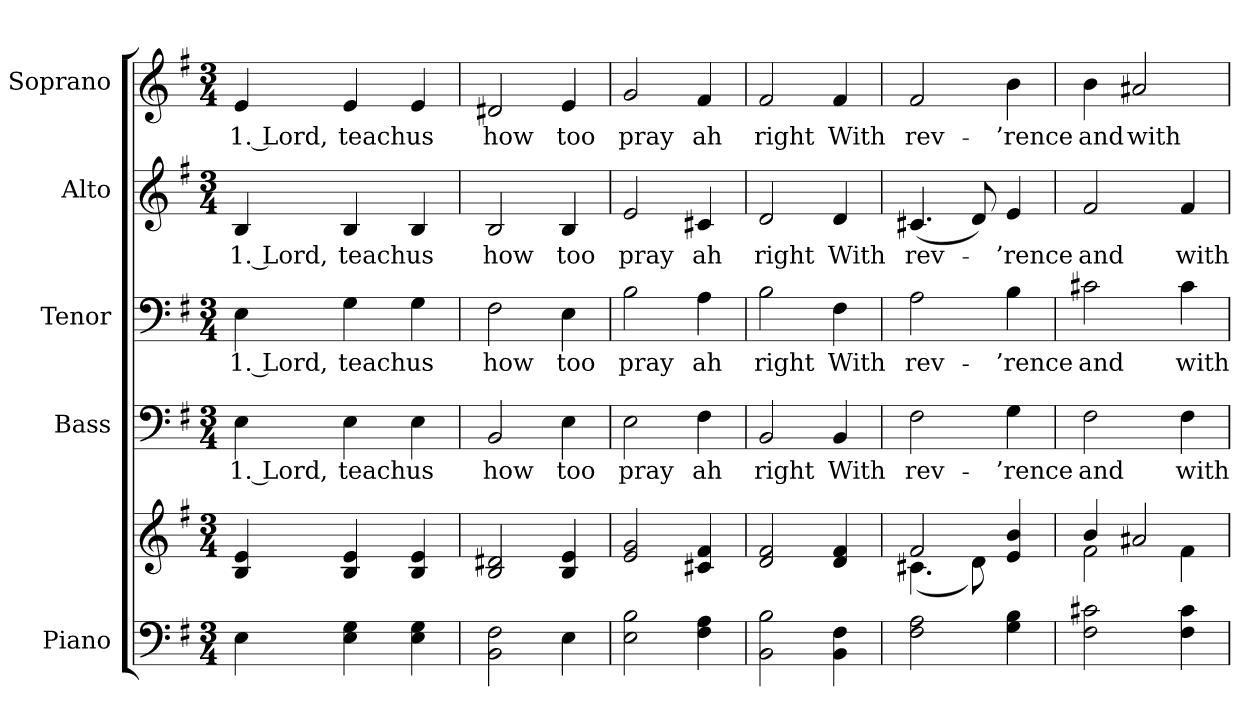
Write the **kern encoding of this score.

**kern	**kern	**kern	**text	**kern	**text	**kern	**text	**kern	**text
*part5	*part5	*part4	*part4	*part3	*part3	*part2	*part2	*part1	*part1
*staff6	*staff5	*staff4	*staff4	*staff3	*staff3	*staff2	*staff2	*staff1	*staff1
*I"Piano	*	*I"Bass	*	*I"Tenor	*	*I"Alto	*	*I"Soprano	*
*I'Pno.	*	*I'B.	*	*I'T.	*	*I'A.	*	*I'S.	*
!!LO:PB:g=z
*clefF4	*clefG2	*clefF4	*	*clefF4	*	*clefG2	*	*clefG2	*
*k[f#]	*k[f#]	*k[f#]	*	*k[f#]	*	*k[f#]	*	*k[f#]	*
*G:	*G:	*G:	*	*G:	*	*G:	*	*G:	*
*M3/4	*M3/4	*M3/4	*	*M3/4	*	*M3/4	*	*M3/4	*
*MM135	*MM135	*MM135	*	*MM135	*	*MM135	*	*MM135	*
=1	=1	=1	=1	=1	=1	=1	=1	=1	=1
!	!	!	!LO:LY:b:color=#000000	!	!	!	!	!	!
!	!	!	!	!	!LO:LY:b:color=#000000	!	!	!	!
!	!	!	!	!	!	!	!LO:LY:b:color=#000000	!	!
!	!	!	!	!	!	!	!	!	!LO:LY:b:color=#000000
4Ei\	4Bi/ 4ei	4Ei\	1. Lord,	4Ei\	1. Lord,	4Bi/	1. Lord,	4ei/	1. Lord,
!	!	!	!LO:LY:b:color=#000000	!	!	!	!	!	!
!	!	!	!	!	!LO:LY:b:color=#000000	!	!	!	!
!	!	!	!	!	!	!	!LO:LY:b:color=#000000	!	!
!	!	!	!	!	!	!	!	!	!LO:LY:b:color=#000000
4Ei\ 4Gi	4Bi/ 4ei	4Ei\	teach	4Gi\	teach	4Bi/	teach	4ei/	teach
!	!	!	!LO:LY:b:color=#000000	!	!	!	!	!	!
!	!	!	!	!	!LO:LY:b:color=#000000	!	!	!	!
!	!	!	!	!	!	!	!LO:LY:b:color=#000000	!	!
!	!	!	!	!	!	!	!	!	!LO:LY:b:color=#000000
4Ei\ 4Gi	4Bi/ 4ei	4Ei\	us	4Gi\	us	4Bi/	us	4ei/	us
=2	=2	=2	=2	=2	=2	=2	=2	=2	=2
!	!	!	!LO:LY:b:color=#000000	!	!	!	!	!	!
!	!	!	!	!	!LO:LY:b:color=#000000	!	!	!	!
!	!	!	!	!	!	!	!LO:LY:b:color=#000000	!	!
!	!	!	!	!	!	!	!	!	!LO:LY:b:color=#000000
2BBi\ 2F#i	2Bi/ 2d#Xi	2BBi/	how	2F#i\	how	2Bi/	how	2d#Xi/	how
!	!	!	!LO:LY:b:color=#000000	!	!	!	!	!	!
!	!	!	!	!	!LO:LY:b:color=#000000	!	!	!	!
!	!	!	!	!	!	!	!LO:LY:b:color=#000000	!	!
!	!	!	!	!	!	!	!	!	!LO:LY:b:color=#000000
4Ei\	4Bi/ 4ei	4Ei\	too	4Ei\	too	4Bi/	too	4ei/	too
=3	=3	=3	=3	=3	=3	=3	=3	=3	=3
!	!	!	!LO:LY:b:color=#000000	!	!	!	!	!	!
!	!	!	!	!	!LO:LY:b:color=#000000	!	!	!	!
!	!	!	!	!	!	!	!LO:LY:b:color=#000000	!	!
!	!	!	!	!	!	!	!	!	!LO:LY:b:color=#000000
2Ei\ 2Bi	2ei/ 2gi	2Ei\	pray	2Bi\	pray	2ei/	pray	2gi/	pray
!	!	!	!LO:LY:b:color=#000000	!	!	!	!	!	!
!	!	!	!	!	!LO:LY:b:color=#000000	!	!	!	!
!	!	!	!	!	!	!	!LO:LY:b:color=#000000	!	!
!	!	!	!	!	!	!	!	!	!LO:LY:b:color=#000000
4F#i\ 4Ai	4c#Xi/ 4f#i	4F#i\	ah	4Ai\	ah	4c#Xi/	ah	4f#i/	ah
!!LO:PB:g=z
=4	=4	=4	=4	=4	=4	=4	=4	=4	=4
!	!	!	!LO:LY:b:color=#000000	!	!	!	!	!	!
!	!	!	!	!	!LO:LY:b:color=#000000	!	!	!	!
!	!	!	!	!	!	!	!LO:LY:b:color=#000000	!	!
!	!	!	!	!	!	!	!	!	!LO:LY:b:color=#000000
2BBi\ 2Bi	2di/ 2f#i	2BBi/	right	2Bi\	right	2di/	right	2f#i/	right
!	!	!	!LO:LY:b:color=#000000	!	!	!	!	!	!
!	!	!	!	!	!LO:LY:b:color=#000000	!	!	!	!
!	!	!	!	!	!	!	!LO:LY:b:color=#000000	!	!
!	!	!	!	!	!	!	!	!	!LO:LY:b:color=#000000
4BBi\ 4F#i	4di/ 4f#i	4BBi/	With	4F#i\	With	4di/	With	4f#i/	With
=5	=5	=5	=5	=5	=5	=5	=5	=5	=5
*	*^	*	*	*	*	*	*	*	*
!	!	!	!	!LO:LY:b:color=#000000	!	!	!	!	!	!
!	!	!	!	!	!	!LO:LY:b:color=#000000	!	!	!	!
!	!	!	!	!	!	!	!	!LO:LY:b:color=#000000	!	!
!	!	!	!	!	!	!	!	!	!	!LO:LY:b:color=#000000
2F#i\ 2Ai	2f#i/	(4.c#Xi\	2F#i\	rev-	2Ai\	rev-	(4.c#Xi/	rev-	2f#i/	rev-
.	.	8di\)	.	.	.	.	8di/)	.	.	.
!	!	!	!	!LO:LY:b:color=#000000	!	!	!	!	!	!
!	!	!	!	!	!	!LO:LY:b:color=#000000	!	!	!	!
!	!	!	!	!	!	!	!	!LO:LY:b:color=#000000	!	!
!	!	!	!	!	!	!	!	!	!	!LO:LY:b:color=#000000
4Gi\ 4Bi	4ei/ 4bi	4ryy	4Gi\	-’rence	4Bi\	-’rence	4ei/	-’rence	4bi\	-’rence
=6	=6	=6	=6	=6	=6	=6	=6	=6	=6	=6
!	!	!	!	!LO:LY:b:color=#000000	!	!	!	!	!	!
!	!	!	!	!	!	!LO:LY:b:color=#000000	!	!	!	!
!	!	!	!	!	!	!	!	!LO:LY:b:color=#000000	!	!
!	!	!	!	!	!	!	!	!	!	!LO:LY:b:color=#000000
2F#i\ 2c#Xi	4bi/	2f#i\	2F#i\	and	2c#Xi\	and	2f#i/	and	4bi\	and
!	!	!	!	!	!	!	!	!	!	!LO:LY:b:color=#000000
.	2a#Xi/	.	.	.	.	.	.	.	2a#Xi/	with
!	!	!	!	!LO:LY:b:color=#000000	!	!	!	!	!	!
!	!	!	!	!	!	!LO:LY:b:color=#000000	!	!	!	!
!	!	!	!	!	!	!	!	!LO:LY:b:color=#000000	!	!
4F#i\ 4c#i	.	4f#i\	4F#i\	with	4c#i\	with	4f#i/	with	.	.
*	*v	*v	*	*	*	*	*	*	*	*
=	=	=	=	=	=	=	=	=	=
*-	*-	*-	*-	*-	*-	*-	*-	*-	*-
